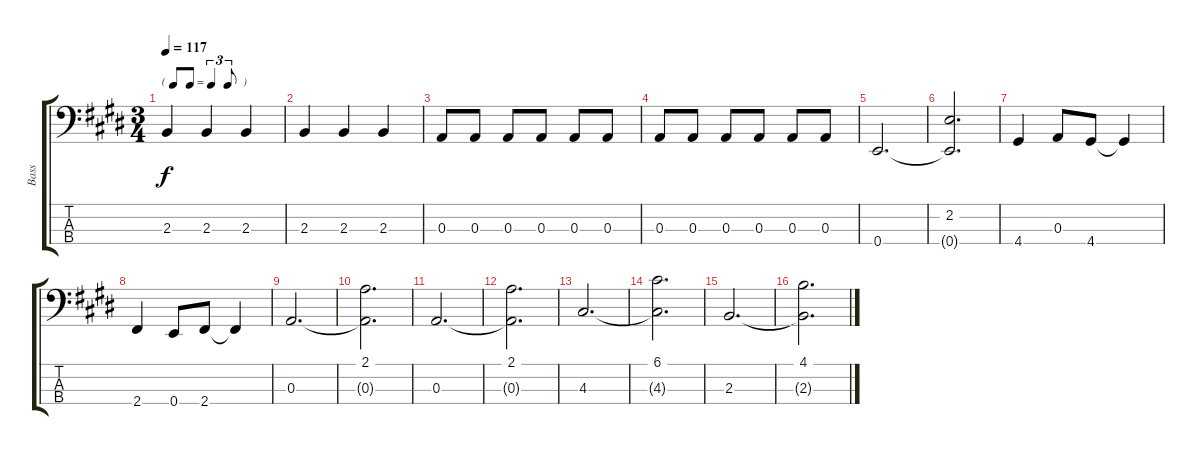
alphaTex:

\track ("Bass" "Bass") {instrument electricbassfinger}
\staff {score tabs}
\tuning (G2 D2 A1 E1) {hide}
\ts (3 4)
\tf triplet8th
\tempo 117
\clef f4
\ks e
2.3.4{dy f} 2.3.4 2.3.4 |
2.3.4 2.3.4 2.3.4 |
0.3.8 0.3.8 0.3.8 0.3.8 0.3.8 0.3.8 |
0.3.8 0.3.8 0.3.8 0.3.8 0.3.8 0.3.8 |
0.4.2{d} |
(2.2 0.4{t}).2{d} |
4.4.4 0.3.8 4.4.8 4.4{t}.4 |
2.4.4 0.4.8 2.4.8 2.4{t}.4 |
0.3.2{d} |
(2.1 0.3{t}).2{d} |
0.3.2{d} |
(2.1 0.3{t}).2{d} |
4.3.2{d} |
(6.1 4.3{t}).2{d} |
2.3.2{d} |
(4.1 2.3{t}).2{d}
